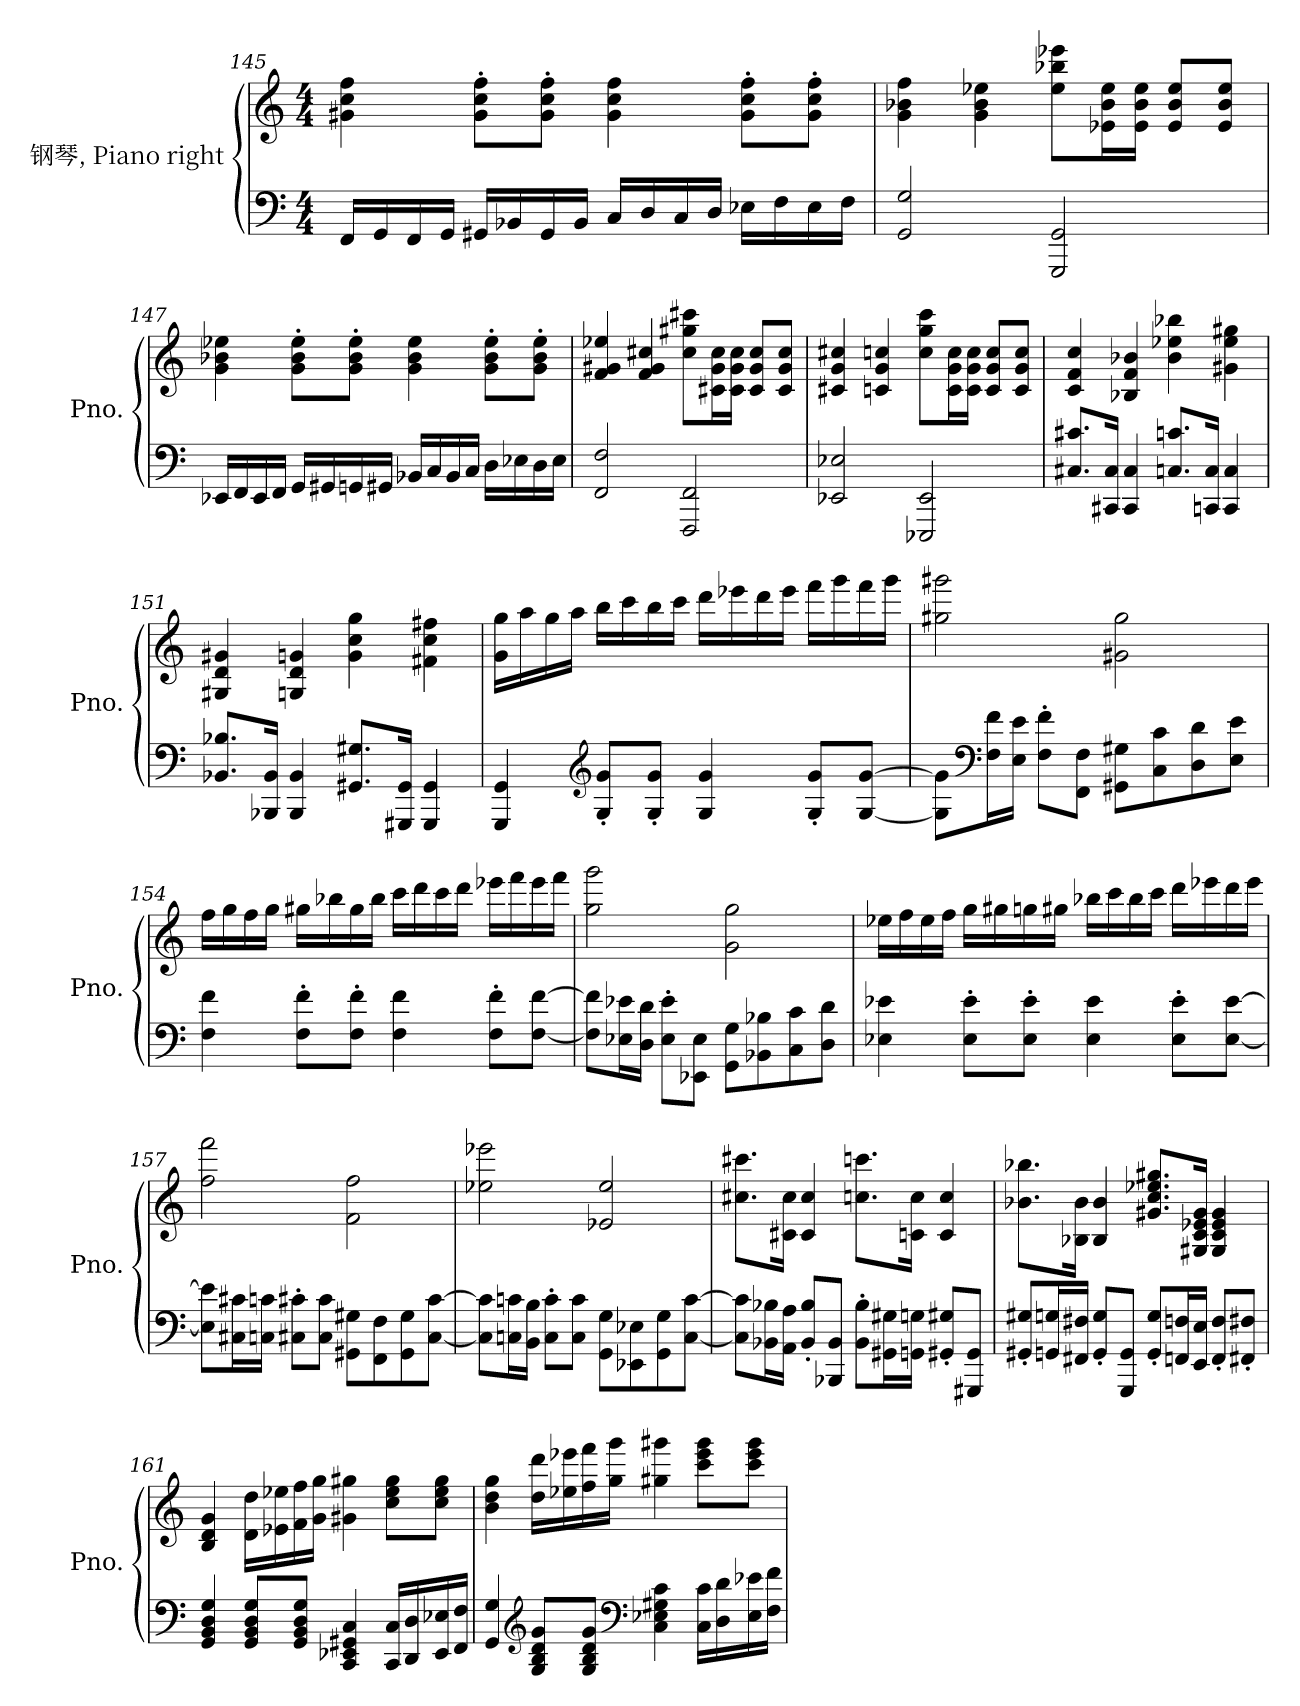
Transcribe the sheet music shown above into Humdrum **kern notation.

**kern	**kern
*part1	*part1
*staff2	*staff1
*I"钢琴, Piano right	*
*I'Pno.	*
*clefF4	*clefG2
*k[]	*k[]
*M4/4	*M4/4
*MM147	*MM147
=145	=145
16FF/LL	4g#X\ 4cc\ 4ff\
16GG/	.
16FF/	.
16GG/JJ	.
*	*MM151
16GG#X/LL	8g#\' 8cc\' 8ff\'L
16BB-X/	.
16GG#/	8g#\' 8cc\' 8ff\'J
16BB-/JJ	.
*	*MM149
16C/LL	4g#\ 4cc\ 4ff\
16D/	.
16C/	.
16D/JJ	.
*	*MM152
16E-X\LL	8g#\' 8cc\' 8ff\'L
16F\	.
16E-\	8g#\' 8cc\' 8ff\'J
16F\JJ	.
=146	=146
*	*MM147
2GG/ 2G/	4g\ 4b-X\ 4ff\
*	*MM151
.	4g\ 4b-\ 4ee-X\
*	*MM147
2GGG/ 2GG/	8ee-\ 8bb-X\ 8eee-X\L
*	*MM153
.	16e-X\ 16b-\ 16ee-\L
.	16e-\ 16b-\ 16ee-\JJ
*	*MM146
.	8e-/ 8b-/ 8ee-/L
.	8e-/ 8b-/ 8ee-/J
!!LO:LB:g=z
=147	=147
*	*MM147
16EE-X/LL	4g\ 4b-X\ 4ee-X\
16FF/	.
16EE-/	.
16FF/JJ	.
*	*MM151
16GG/LL	8g\' 8b-\' 8ee-\'L
16GG#X/	.
16GGn/	8g\' 8b-\' 8ee-\'J
16GG#X/JJ	.
*	*MM149
16BB-X/LL	4g\ 4b-\ 4ee-\
16C/	.
16BB-/	.
16C/JJ	.
*	*MM152
16D\LL	8g\' 8b-\' 8ee-\'L
16E-X\	.
16D\	8g\' 8b-\' 8ee-\'J
16E-\JJ	.
=148	=148
*	*MM147
2FF/ 2F/	4f/ 4g#X/ 4ee-X/
*	*MM144
.	4f/ 4g#/ 4cc#X/
*	*MM147
2FFF/ 2FF/	8cc#\ 8gg#X\ 8ccc#X\L
*	*MM153
.	16c#X\ 16g#\ 16cc#\L
.	16c#\ 16g#\ 16cc#\JJ
*	*MM146
.	8c#/ 8g#/ 8cc#/L
.	8c#/ 8g#/ 8cc#/J
=149	=149
*	*MM147
2EE-X/ 2E-X/	4c#X/ 4g/ 4cc#X/
*	*MM149
.	4cn/ 4g/ 4ccn/
*	*MM147
2EEE-X/ 2EE-/	8cc\ 8gg\ 8ccc\L
*	*MM153
.	16c\ 16g\ 16cc\L
.	16c\ 16g\ 16cc\JJ
*	*MM146
.	8c/ 8g/ 8cc/L
.	8c/ 8g/ 8cc/J
!!LO:LB:g=z
=150	=150
*	*MM151
8.C#X/ 8.c#X/L	4c/ 4f/ 4cc/
16CC#X/ 16C#/Jk	.
*	*MM144
4CC#/ 4C#/	4B-X/ 4f/ 4b-X/
*	*MM151
8.Cn/ 8.cn/L	4b-\ 4ee-X\ 4bb-X\
16CCn/ 16C/Jk	.
*	*MM144
4CC/ 4C/	4g#X\ 4ee-\ 4gg#X\
=151	=151
*	*MM147
8.BB-X/ 8.B-X/L	4G#X/ 4d/ 4g#X/
16BBB-X/ 16BB-/Jk	.
*	*MM138
4BBB-/ 4BB-/	4Gn/ 4d/ 4gn/
*	*MM144
8.GG#X/ 8.G#X/L	4g\ 4cc\ 4gg\
16GGG#X/ 16GG#/Jk	.
*	*MM139
4GGG#/ 4GG#/	4f#X\ 4cc\ 4ff#X\
=152	=152
*	*MM135
4GGG/ 4GG/	16g\ 16gg\LL
.	16aa\
*	*MM137
.	16gg\
.	16aa\JJ
*clefG2	*
*	*MM138
8G/' 8g/'L	16bb\LL
.	16ccc\
8G/' 8g/'J	16bb\
.	16ccc\JJ
4G/ 4g/	16ddd\LL
.	16eee-X\
.	16ddd\
.	16eee-\JJ
8G/' 8g/'L	16fff\LL
.	16ggg\
[8G/ [8g/J	16fff\
.	16ggg\JJ
!!LO:LB:g=z
=153	=153
8G\] 8g\]L	2gg#X\ 2ggg#X\
*clefF4	*
16F\ 16f\L	.
16E\ 16e\JJ	.
8F\' 8f\'L	.
8FF\ 8F\J	.
*	*MM136
8GG#X\ 8G#X\L	2g#X\ 2gg#\
8C\ 8c\	.
8D\ 8d\	.
8E\ 8e\J	.
=154	=154
*	*MM135
4F\ 4f\	16ff\LL
.	16gg\
*	*MM137
.	16ff\
.	16gg\JJ
*	*MM138
8F\' 8f\'L	16gg#X\LL
.	16bb-X\
8F\' 8f\'J	16gg#\
.	16bb-\JJ
4F\ 4f\	16ccc\LL
.	16ddd\
.	16ccc\
.	16ddd\JJ
8F\' 8f\'L	16eee-X\LL
.	16fff\
[8F\ [8f\J	16eee-\
.	16fff\JJ
!!LO:LB:g=z
=155	=155
8F\] 8f\]L	2gg\ 2ggg\
16E-X\ 16e-X\L	.
16D\ 16d\JJ	.
8E-\' 8e-\'L	.
8EE-X\ 8E-\J	.
*	*MM136
8GG\ 8G\L	2g\ 2gg\
8BB-X\ 8B-X\	.
8C\ 8c\	.
8D\ 8d\J	.
=156	=156
*	*MM135
4E-X\ 4e-X\	16ee-X\LL
.	16ff\
*	*MM137
.	16ee-\
.	16ff\JJ
*	*MM138
8E-\' 8e-\'L	16gg\LL
.	16gg#X\
8E-\' 8e-\'J	16ggn\
.	16gg#X\JJ
4E-\ 4e-\	16bb-X\LL
.	16ccc\
.	16bb-\
.	16ccc\JJ
8E-\' 8e-\'L	16ddd\LL
.	16eee-X\
[8E-\ [8e-\J	16ddd\
.	16eee-\JJ
!!LO:PB:g=z
=157	=157
8E-\] 8e-\]L	2ff\ 2fff\
16C#X\ 16c#X\L	.
16Cn\ 16cn\JJ	.
8C#X\' 8c#X\'L	.
8C#\ 8c#\J	.
*	*MM136
8GG#X\ 8G#X\L	2f\ 2ff\
8FF\ 8F\	.
8GG#\ 8G#\	.
[8C#\ [8c#\J	.
=158	=158
*	*MM141
8C#\] 8c#\]L	2ee-X\ 2eee-X\
16Cn\ 16cn\L	.
16BB\ 16B\JJ	.
8C\' 8c\'L	.
8C\ 8c\J	.
*	*MM136
8GG\ 8G\L	2e-X/ 2ee-/
8EE-X\ 8E-X\	.
8GG\ 8G\	.
[8C\ [8c\J	.
=159	=159
8C\] 8c\]L	8.cc#X\ 8.ccc#X\L
16BB-X\ 16B-X\L	.
16AA\ 16A\JJ	16c#X\ 16cc#\Jk
8BB-/' 8B-/'L	4c#/ 4cc#/
8BBB-X/ 8BB-/J	.
*	*MM144
8BB-\' 8B-\'L	8.ccn\ 8.cccn\L
16GG#X\ 16G#X\L	.
16GGn\ 16Gn\JJ	16cn\ 16cc\Jk
8GG#X/' 8G#X/'L	4c/ 4cc/
8GGG#X/ 8GG#/J	.
!!LO:LB:g=z
=160	=160
*	*MM144
8GG#X/' 8G#X/'L	8.b-X\ 8.bb-X\L
16GGn/ 16Gn/L	.
16FF#X/ 16F#X/JJ	16B-X\ 16b-\Jk
8GG/' 8G/'L	4B-/ 4b-/
8GGG/ 8GG/J	.
*	*MM139
8GG/' 8G/'L	8.g#X/ 8.cc/ 8.ee-X/ 8.gg#X/L
16FFn/ 16Fn/L	.
16EE/ 16E/JJ	16G#X/ 16c/ 16e-X/ 16g#/Jk
*	*MM137
8FF/' 8F/'L	4G#/ 4c/ 4e-/ 4g#/
8FF#X/' 8F#X/'J	.
=161	=161
4GG/ 4BB/ 4D/ 4G/	4B/ 4d/ 4g/
8GG/ 8BB/ 8D/ 8G/L	16d\ 16dd\LL
.	16e-X\ 16ee-X\
8GG/ 8BB/ 8D/ 8G/J	16f\ 16ff\
.	16g\ 16gg\JJ
*	*MM136
4CC/ 4EE-X/ 4GG#X/ 4C/	4g#X\ 4gg#X\
*	*MM134
16CC/ 16C/LL	8cc\ 8ee-\ 8gg#\L
16DD/ 16D/	.
16EE-/ 16E-X/	8cc\ 8ee-\ 8gg#\J
16FF/ 16F/JJ	.
=162	=162
*	*MM132
4GG/ 4G/	4b\ 4dd\ 4gg\
*clefG2	*
8G/ 8B/ 8d/ 8g/L	16dd\ 16ddd\LL
.	16ee-X\ 16eee-X\
8G/ 8B/ 8d/ 8g/J	16ff\ 16fff\
.	16gg\ 16ggg\JJ
*clefF4	*
*	*MM136
4C\ 4E-X\ 4G#X\ 4c\	4gg#X\ 4ggg#X\
*	*MM134
16C\ 16c\LL	8ccc\ 8eee-\ 8ggg#\L
16D\ 16d\	.
16E-\ 16e-X\	8ccc\ 8eee-\ 8ggg#\J
16F\ 16f\JJ	.
=	=
*-	*-
